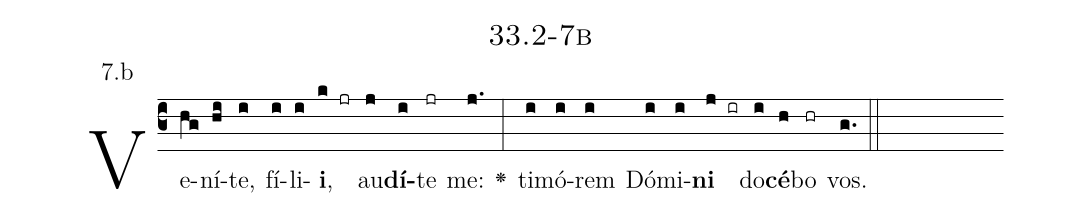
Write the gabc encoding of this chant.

name: 33.2-7b;
annotation: 7.b;
%%
(c3)Ve(hg)ní(hi)te,(i) fí(i)li(i)<b>i</b>,(k jr) au(j)<b>dí</b>(i)te(jr) me:(j.) <v>\greheightstar</v>(:) ti(i)mó(i)rem(i) Dó(i)mi(i)<b>ni</b>(j ir) do(i)<b>cé</b>(h)bo(hr) vos.(g.) (::)


%E(i) u(i) o(j) u(i) a(h) e.(g.) (::)
